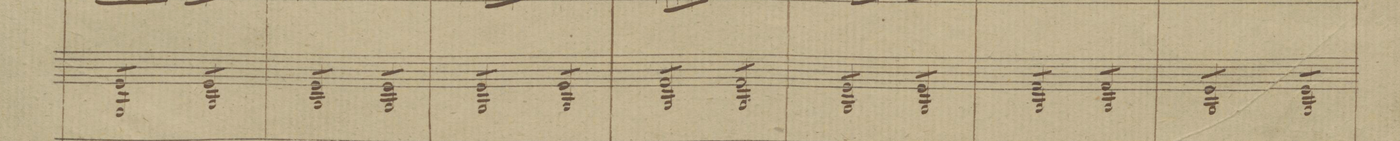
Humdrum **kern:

**kern	**dynam
*I""Violini	*
*clefG2	*
*k[b-]	*
*met(c|)	*
*M2/2	*
*tremolo	*
8eL 8G/	.
8e 8G/	.
8e 8G/	.
8eJ 8G/	.
8eL 8G/	.
8e 8G/	.
8e 8G/	.
8eJ 8G/	.
=29	=29
8eL 8G/	.
8e 8G/	.
8e 8G/	.
8eJ 8G/	.
8eL 8G/	.
8e 8G/	.
8e 8G/	.
8eJ 8G/	.
=30	=30
8eL 8G/	.
8e 8G/	.
8e 8G/	.
8eJ 8G/	.
8eL 8G/	.
8e 8G/	.
8e 8G/	.
8eJ 8G/	.
=31	=31
8fL 8G/	.
8f 8G/	.
8f 8G/	.
8fJ 8G/	.
8fL 8G/	.
8f 8G/	.
8f 8G/	.
8fJ 8G/	.
=32	=32
8eL 8G/	.
8e 8G/	.
8e 8G/	.
8eJ 8G/	.
8eL 8G/	.
8e 8G/	.
8e 8G/	.
8eJ 8G/	.
=33	=33
8fL 8G/	.
8f 8G/	.
8f 8G/	.
8fJ 8G/	.
8fL 8G/	.
8f 8G/	.
8f 8G/	.
8fJ 8G/	.
=34	=34
8eL 8G/	.
8e 8G/	.
8e 8G/	.
8eJ 8G/	.
8eL 8G/	.
8e 8G/	.
8e 8G/	.
8eJ 8G/	.
=35	=35
*-	*-
